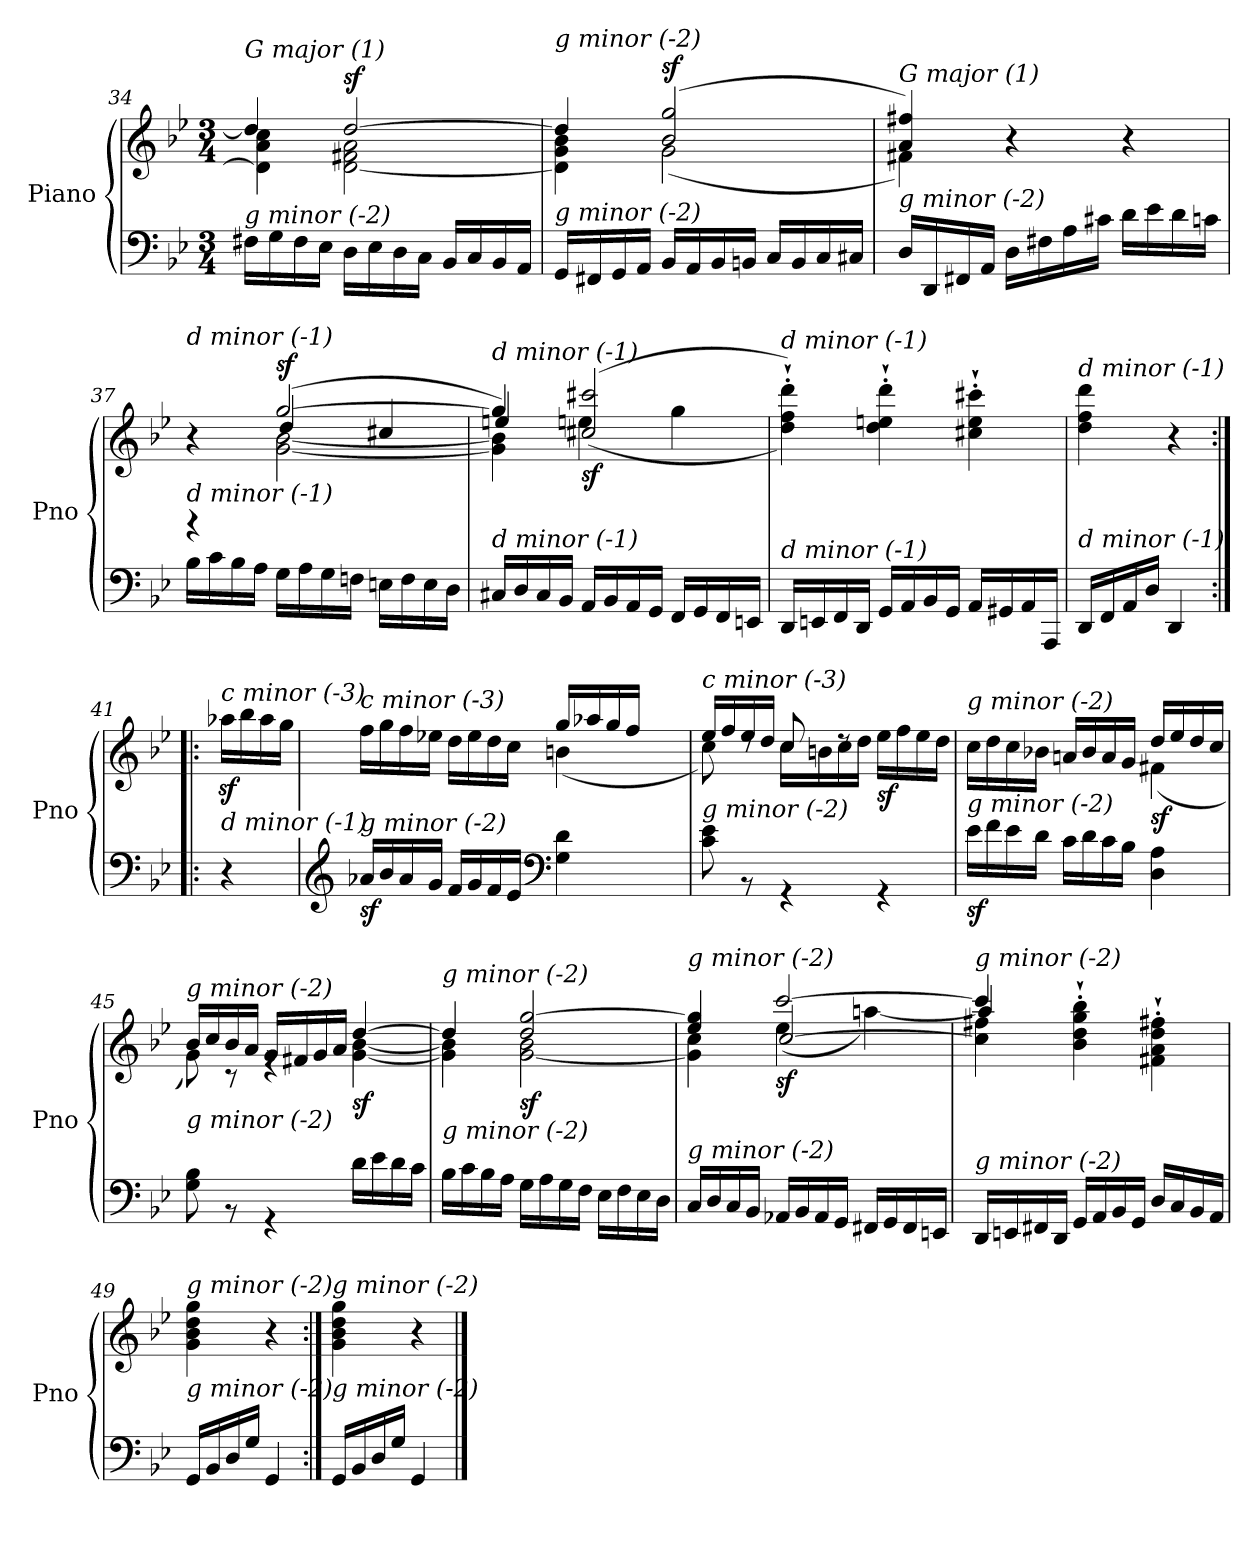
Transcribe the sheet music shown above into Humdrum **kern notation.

**kern	**kern	**dynam
*part1	*part1	*part1
*staff2	*staff1	*staff1/2
*I"Piano	*	*
*I'Pno	*	*
*clefF4	*clefG2	*
*k[b-e-]	*k[b-e-]	*
*M3/4	*M3/4	*
=34	=34	=34
*^	*^	*
!	!	!LO:TX:i:t=G major (1)	!	!
!LO:TX:i:t=g minor (-2)	!	!	!	!
2.ryy	16F#X\LL	4dd/]	4d\] 4a\ 4cc\	.
.	16G\	.	.	.
.	16F#\	.	.	.
.	16E-\JJ	.	.	.
!	!	!	!	!LO:DY:a
.	16D\LL	[2dd/	[2d\ 2f#X\ 2a\	sf
.	16E-\	.	.	.
.	16D\	.	.	.
.	16C\JJ	.	.	.
.	16BB-/LL	.	.	.
.	16C/	.	.	.
.	16BB-/	.	.	.
.	16AA/JJ	.	.	.
=35	=35	=35	=35	=35
!	!	!LO:TX:i:t=g minor (-2)	!	!
!LO:TX:i:t=g minor (-2)	!	!	!	!
2.ryy	16GG/LL	4dd/]	4d\] 4g\ 4b-\	.
.	16FF#X/	.	.	.
.	16GG/	.	.	.
.	16AA/JJ	.	.	.
!	!	!	!	!LO:DY:a
.	16BB-/LL	(>2b-/ 2gg/	(<2g\	sf
.	16AA/	.	.	.
.	16BB-/	.	.	.
.	16BBn/JJ	.	.	.
.	16C/LL	.	.	.
.	16BB/	.	.	.
.	16C/	.	.	.
.	16C#X/JJ	.	.	.
!!LO:LB:g=z	!!
=36	=36	=36	=36	=36
*	*^	*	*	*
!	!	!	!LO:TX:i:t=G major (1)	!	!
!LO:TX:i:t=g minor (-2)	!	!	!	!	!
4ryy	2.ryy	16D/LL	4a/ 4ff#X/)	4f#X\)	.
.	.	16DD/	.	.	.
.	.	16FF#X/	.	.	.
.	.	16AA/JJ	.	.	.
2ryy	.	16D\LL	4r	2ryy	.
.	.	16F#X\	.	.	.
.	.	16A\	.	.	.
.	.	16c#X\JJ	.	.	.
.	.	16d\LL	4r	.	.
.	.	16e-\	.	.	.
.	.	16d\	.	.	.
.	.	16cn\JJ	.	.	.
=37	=37	=37	=37	=37	=37
*	*	*	*	*^	*
!	!	!	!LO:TX:i:t=d minor (-1)	!	!	!
!LO:TX:i:t=d minor (-1)	!	!	!	!	!	!
4ryy	4r	16B-\LL	4r	4ryy	4ryy	.
.	.	16c\	.	.	.	.
.	.	16B-\	.	.	.	.
.	.	16A\JJ	.	.	.	.
!	!	!	!	!	!	!LO:DY:a
2ryy	2ryy	16G\LL	[2gg/	[2g\ [2b-\	(>4dd/	sf
.	.	16A\	.	.	.	.
.	.	16G\	.	.	.	.
.	.	16Fn\JJ	.	.	.	.
.	.	16En\LL	.	.	4cc#X/	.
.	.	16F\	.	.	.	.
.	.	16E\	.	.	.	.
.	.	16D\JJ	.	.	.	.
=38	=38	=38	=38	=38	=38	=38
!	!	!	!LO:TX:i:t=d minor (-1)	!	!	!
!LO:TX:i:t=d minor (-1)	!	!	!	!	!	!
*	*v	*v	*	*	*	*
4ryy	16C#X/LL	4gg/]	4g\] 4b-\]	4een/)	.
.	16D/	.	.	.	.
.	16C#/	.	.	.	.
.	16BB-/JJ	.	.	.	.
!	!	!	!	!	!LO:DY:b
2ryy	16AA/LL	(>(>2cc#X/ 2ccc#X/	4een\	2ryy	sf
.	16BB-/	.	.	.	.
.	16AA/	.	.	.	.
.	16GG/JJ	.	.	.	.
.	16FF/LL	.	4gg\	.	.
.	16GG/	.	.	.	.
.	16FF/	.	.	.	.
.	16EEn/JJ	.	.	.	.
*	*	*v	*v	*v	*
!!LO:PB:g=z
=39	=39	=39	=39
!	!	!LO:TX:i:t=d minor (-1)	!
!LO:TX:i:t=d minor (-1)	!	!	!
2.ryy	16DD/LL	4dd\'` 4ff\'` 4ddd\'`))	.
.	16EEn/	.	.
.	16FF/	.	.
.	16DD/JJ	.	.
.	16GG/LL	4dd\'` 4een\'` 4ddd\'`	.
.	16AA/	.	.
.	16BB-/	.	.
.	16GG/JJ	.	.
.	16AA/LL	4cc#X\'` 4ee\'` 4ccc#X\'`	.
.	16GG#Xi/	.	.
.	16AA/	.	.
.	16AAA/JJ	.	.
=40	=40	=40	=40
!	!	!LO:TX:i:t=d minor (-1)	!
!LO:TX:i:t=d minor (-1)	!	!	!
2ryy	16DD/LL	4dd\ 4ff\ 4ddd\	.
.	16FF/	.	.
.	16AA/	.	.
.	16D/JJ	.	.
.	4DD/	4r	.
=41:|!|:	=41:|!|:	=41:|!|:	=41:|!|:
!	!	!LO:TX:i:t=c minor (-3)	!
!LO:TX:i:t=d minor (-1)	!	!	!
4ryy	4r	16aa-Xz<\LL	.
.	.	16bb-\	.
.	.	16aa-\	.
.	.	16gg\JJ	.
*v	*v	*	*
=42	=42	=42
*clefG2	*	*
*^	*^	*
*	*^	*	*^	*
!	!	!	!LO:TX:i:t=c minor (-3)	!	!	!
!LO:TX:i:t=g minor (-2)	!	!	!	!	!	!
!	!	!	!	!	!	!LO:DY:b=2
2ryy	2.ryy	16a-X/LL	16ff\LL	2ryy	2ryy	sf
.	.	16b-/	16gg\	.	.	.
.	.	16a-/	16ff\	.	.	.
.	.	16g/JJ	16ee-X\JJ	.	.	.
.	.	16f/LL	16dd\LL	.	.	.
.	.	16g/	16ee-\	.	.	.
.	.	16f/	16dd\	.	.	.
.	.	16e-/JJ	16cc\JJ	.	.	.
*clefF4	*	*	*	*	*	*
4ryy	.	4G\ 4d\	16gg/LL	(<4bn\	4ryy	.
.	.	.	16aa-X/	.	.	.
.	.	.	16gg/	.	.	.
.	.	.	16ff/JJ	.	.	.
4ryy	4ryy	4ryy	4ryy	4ryy	4ryy	.
!!LO:LB:g=z
=43	=43	=43	=43	=43	=43	=43
!	!	!	!LO:TX:i:t=c minor (-3)	!	!	!
!LO:TX:i:t=g minor (-2)	!	!	!	!	!	!
*	*	*	*	*v	*v	*
2ryy	2.ryy	8c\ 8e-\	16ee-/LL	8cc\)	.
.	.	.	16ff/	.	.
.	.	8r	16ee-/	8rdd	.
.	.	.	16dd/JJ	.	.
.	.	4r	8cc/	16cc\LL	.
.	.	.	.	16bn\	.
.	.	.	8rdd	16cc\	.
.	.	.	.	16dd\JJ	.
!	!	!	!	!	!LO:DY:b
4ryy	.	4r	16ee-\LL	4ryy	sf
.	.	.	16ff\	.	.
.	.	.	16ee-\	.	.
.	.	.	16dd\JJ	.	.
=44	=44	=44	=44	=44	=44
!	!	!	!LO:TX:i:t=g minor (-2)	!	!
!LO:TX:i:t=g minor (-2)	!	!	!	!	!
!	!	!	!	!	!LO:DY:b=2
2ryy	2.ryy	16e-\LL	16cc\LL	2ryy	sf
.	.	16f\	16dd\	.	.
.	.	16e-\	16cc\	.	.
.	.	16d\JJ	16b-X\JJ	.	.
.	.	16c\LL	16an/LL	.	.
.	.	16d\	16b-/	.	.
.	.	16c\	16a/	.	.
.	.	16B-\JJ	16g/JJ	.	.
!	!	!	!	!	!LO:DY:b
4ryy	.	4D\ 4A\	16dd/LL	(<4f#X\	sf
.	.	.	16ee-/	.	.
.	.	.	16dd/	.	.
.	.	.	16cc/JJ	.	.
*	*v	*v	*	*	*
=45	=45	=45	=45	=45
!	!	!LO:TX:i:t=g minor (-2)	!	!
!LO:TX:i:t=g minor (-2)	!	!	!	!
2.ryy	8G\ 8B-\	16b-/LL	8g\)	.
.	.	16cc/	.	.
.	8r	16b-/	8r	.
.	.	16a/JJ	.	.
.	4r	16g/LL	4re	.
.	.	16f#X/	.	.
.	.	16g/	.	.
.	.	16a/JJ	.	.
!	!	!	!	!LO:DY:b
.	16d\LL	[4dd/	[4g\ [4b-\	sf
.	16e-\	.	.	.
.	16d\	.	.	.
.	16c\JJ	.	.	.
!!LO:PB:g=z	!!
=46	=46	=46	=46	=46
!	!	!LO:TX:i:t=g minor (-2)	!	!
!LO:TX:i:t=g minor (-2)	!	!	!	!
2.ryy	16B-\LL	4dd/]	4g\] 4b-\]	.
.	16c\	.	.	.
.	16B-\	.	.	.
.	16A\JJ	.	.	.
!	!	!	!	!LO:DY:b
.	16G\LL	2dd/ [2gg/	[2g\ 2b-\	sf
.	16A\	.	.	.
.	16G\	.	.	.
.	16F\JJ	.	.	.
.	16E-\LL	.	.	.
.	16F\	.	.	.
.	16E-\	.	.	.
.	16D\JJ	.	.	.
=47	=47	=47	=47	=47
*	*	*	*^	*
!	!	!LO:TX:i:t=g minor (-2)	!	!	!
!LO:TX:i:t=g minor (-2)	!	!	!	!	!
4ryy	16C/LL	4ee-/ 4gg/]	4g\] 4cc\	4ryy	.
.	16D/	.	.	.	.
.	16C/	.	.	.	.
.	16BB-/JJ	.	.	.	.
!	!	!	!	!	!LO:DY:b
2ryy	16AA-X/LL	[2ccc/	(>4ee-\	[2cc/	sf
.	16BB-/	.	.	.	.
.	16AA-/	.	.	.	.
.	16GG/JJ	.	.	.	.
.	16FF#X/LL	.	[4aan\)	.	.
.	16GG/	.	.	.	.
.	16FF#/	.	.	.	.
.	16EEn/JJ	.	.	.	.
=48	=48	=48	=48	=48	=48
*	*^	*	*	*	*
!	!	!	!LO:TX:i:t=g minor (-2)	!	!	!
!LO:TX:i:t=g minor (-2)	!	!	!	!	!	!
4ryy	4ryy	16DD/LL	4ccc/]	4aa/]	4cc\] 4ff#X\	.
.	.	16EEn/	.	.	.	.
.	.	16FF#X/	.	.	.	.
.	.	16DD/JJ	.	.	.	.
2ryy	2ryy	16GG/LL	4b-\'` 4dd\'` 4gg\'` 4bb-\'`	2ryy	2ryy	.
.	.	16AA/	.	.	.	.
.	.	16BB-/	.	.	.	.
.	.	16GG/JJ	.	.	.	.
.	.	16D/LL	4f#X\'` 4a\'` 4dd\'` 4ff#X\'`	.	.	.
.	.	16C/	.	.	.	.
.	.	16BB-/	.	.	.	.
.	.	16AA/JJ	.	.	.	.
*	*	*	*v	*v	*v	*
=49	=49	=49	=49	=49
!	!	!	!LO:TX:i:t=g minor (-2)	!
!LO:TX:i:t=g minor (-2)	!	!	!	!
*	*v	*v	*	*
4ryy	16GG/LL	4g\ 4b-\ 4dd\ 4gg\	.
.	16BB-/	.	.
.	16D/	.	.
.	16G/JJ	.	.
4ryy	4GG/	4r	.
!!LO:LB:g=z
=50:|!	=50:|!	=50:|!	=50:|!
!	!	!LO:TX:i:t=g minor (-2)	!
!LO:TX:i:t=g minor (-2)	!	!	!
2ryy	16GG/LL	4g\ 4b-\ 4dd\ 4gg\	.
.	16BB-/	.	.
.	16D/	.	.
.	16G/JJ	.	.
.	4GG/	4r	.
*v	*v	*	*
==	==	==
*-	*-	*-
